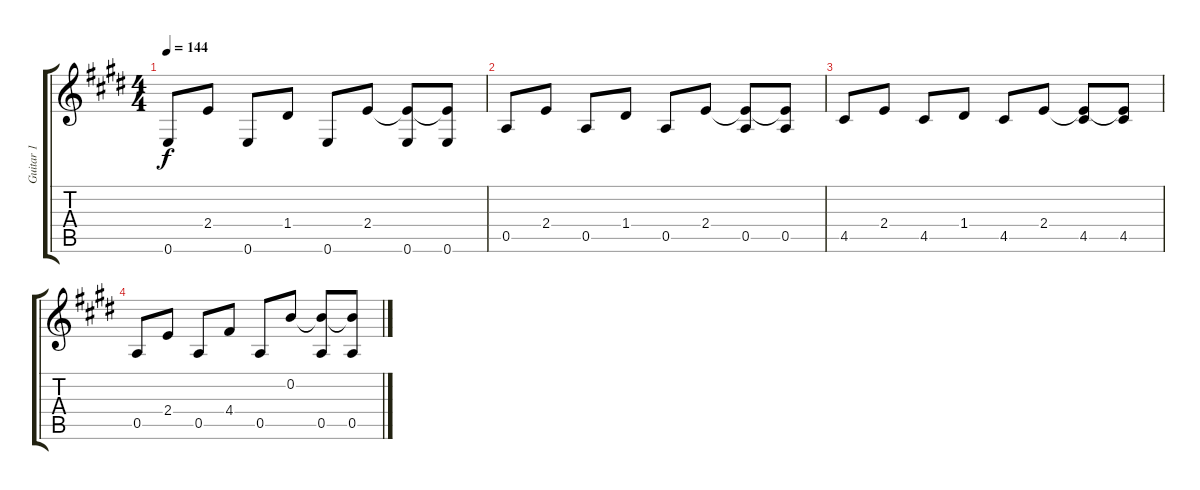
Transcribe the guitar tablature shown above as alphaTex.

\track ("Guitar 1" "Guitar 1") {instrument electricguitarclean}
\staff {score tabs}
\tuning (E4 B3 G3 D3 A2 E2) {hide}
\ts (4 4)
\tempo 144
\clef g2
\ks e
0.6.8{dy f} 2.4.8 0.6.8 1.4.8 0.6.8 2.4.8 (2.4{t} 0.6).8 (2.4{t} 0.6).8 |
0.5.8 2.4.8 0.5.8 1.4.8 0.5.8 2.4.8 (2.4{t} 0.5).8 (2.4{t} 0.5).8 |
4.5.8 2.4.8 4.5.8 1.4.8 4.5.8 2.4.8 (2.4{t} 4.5).8 (2.4{t} 4.5).8 |
0.5.8 2.4.8 0.5.8 4.4.8 0.5.8 0.2.8 (0.2{t} 0.5).8 (0.2{t} 0.5).8
